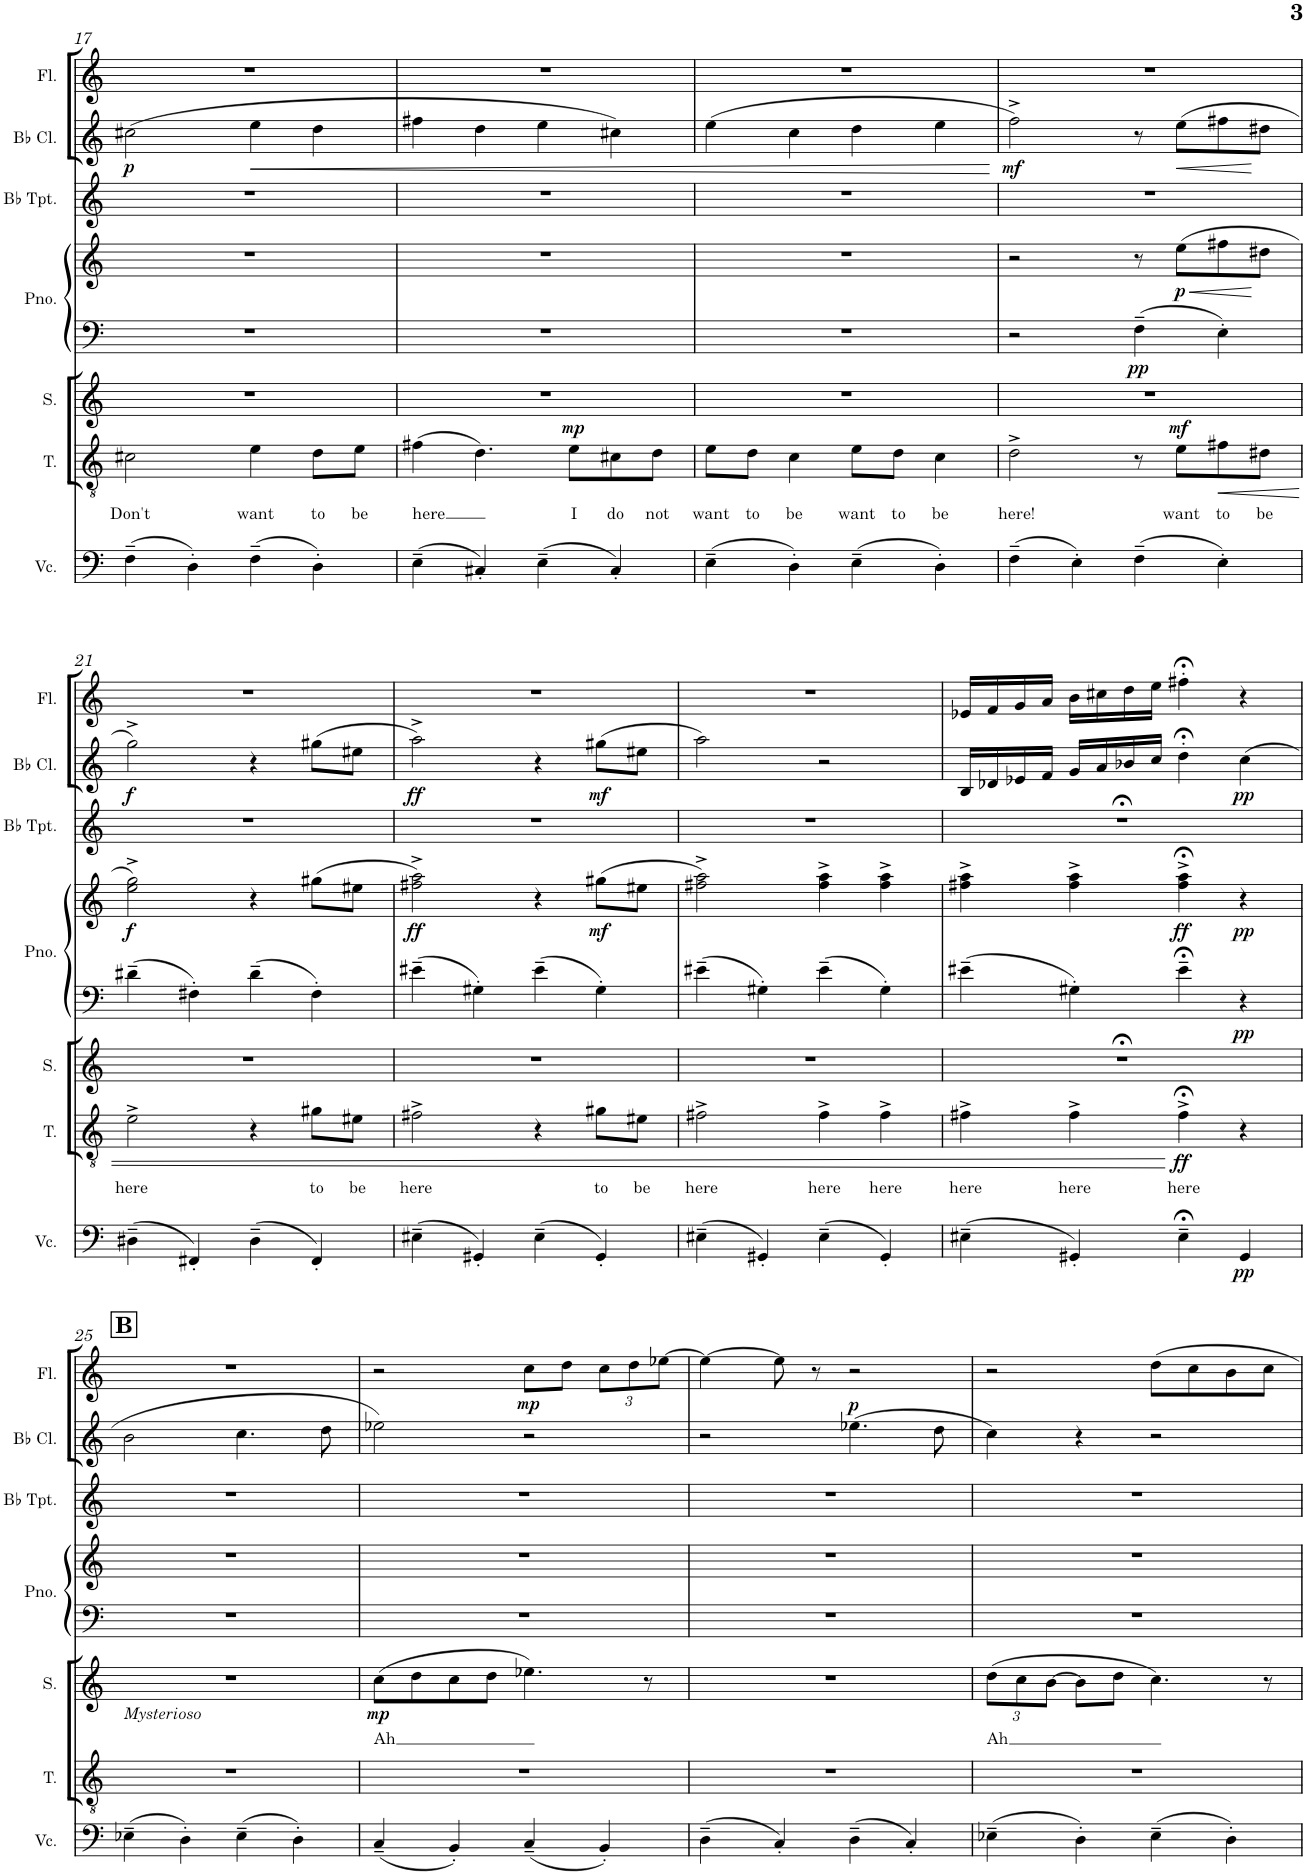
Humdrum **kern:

**kern	**dynam	**kern	**text	**text	**dynam	**kern	**text	**dynam	**kern	**kern	**dynam	**kern	**kern	**dynam	**kern	**dynam
*part7	*part7	*part6	*part6	*part6	*part6	*part5	*part5	*part5	*part4	*part4	*part4	*part3	*part2	*part2	*part1	*part1
*staff8	*staff8	*staff7	*staff7	*staff7	*staff7	*staff6	*staff6	*staff6	*staff5	*staff4	*staff4/5	*staff3	*staff2	*staff2	*staff1	*staff1
*I"Violoncello	*	*I"Tenor	*	*	*	*I"Soprano	*	*	*I"Piano	*	*	*I"Bb Trumpet	*I"Bb Clarinet	*	*I"Flute	*
*I'Vc.	*	*I'T.	*	*	*	*I'S.	*	*	*I'Pno.	*	*	*I'Bb Tpt.	*I'Bb Cl.	*	*I'Fl.	*
!!LO:PB:g=z
*clefF4	*	*clefGv2	*	*	*	*clefG2	*	*	*clefF4	*clefG2	*	*clefG2	*clefG2	*	*clefG2	*
*	*	*	*	*	*	*	*	*	*	*	*	*ITrd1c2	*ITrd1c2	*	*	*
*k[]	*	*k[]	*	*	*	*k[]	*	*	*k[]	*k[]	*	*k[]	*k[]	*	*k[]	*
*M4/4	*	*M4/4	*	*	*	*M4/4	*	*	*M4/4	*M4/4	*	*M4/4	*M4/4	*	*M4/4	*
=17	=17	=17	=17	=17	=17	=17	=17	=17	=17	=17	=17	=17	=17	=17	=17	=17
!	!	!	!LO:LY:b	!	!	!	!	!	!	!	!	!	!	!LO:DY:b	!	!
(4F~\	.	2c#X\	Don't	.	.	1r	.	.	1r	1r	.	1r	(2cc#X\	p	1r	.
4D'\)	.	.	.	.	.	.	.	.	.	.	.	.	.	.	.	.
!	!	!	!LO:LY:b	!	!	!	!	!	!	!	!	!	!	!LO:HP:b	!	!
(4F~\	.	4e\	want	.	.	.	.	.	.	.	.	.	4ee\	<	.	.
!	!	!	!LO:LY:b	!	!	!	!	!	!	!	!	!	!	!	!	!
4D'\)	.	8d\L	to	.	.	.	.	.	.	.	.	.	4dd\	.	.	.
!	!	!	!LO:LY:b	!	!	!	!	!	!	!	!	!	!	!	!	!
.	.	8e\J	be	.	.	.	.	.	.	.	.	.	.	.	.	.
=18	=18	=18	=18	=18	=18	=18	=18	=18	=18	=18	=18	=18	=18	=18	=18	=18
!	!	!	!LO:LY:b	!	!	!	!	!	!	!	!	!	!	!	!	!
(4E~\	.	(4f#X\	-here	.	.	1r	.	.	1r	1r	.	1r	4ff#X\	.	1r	.
4C#X'/)	.	4.d\)	.	.	.	.	.	.	.	.	.	.	4dd\	.	.	.
(4E~\	.	.	.	.	.	.	.	.	.	.	.	.	4ee\	.	.	.
!	!	!	!LO:LY:b	!	!LO:DY:a	!	!	!	!	!	!	!	!	!	!	!
.	.	8e\L	I	.	mp	.	.	.	.	.	.	.	.	.	.	.
!	!	!	!LO:LY:b	!	!	!	!	!	!	!	!	!	!	!	!	!
4C#'/)	.	8c#X\	do	.	.	.	.	.	.	.	.	.	4cc#X\)	.	.	.
!	!	!	!LO:LY:b	!	!	!	!	!	!	!	!	!	!	!	!	!
.	.	8d\J	not	.	.	.	.	.	.	.	.	.	.	.	.	.
=19	=19	=19	=19	=19	=19	=19	=19	=19	=19	=19	=19	=19	=19	=19	=19	=19
!	!	!	!LO:LY:b	!	!	!	!	!	!	!	!	!	!	!	!	!
(4E~\	.	8e\L	want	.	.	1r	.	.	1r	1r	.	1r	(4ee\	.	1r	.
!	!	!	!LO:LY:b	!	!	!	!	!	!	!	!	!	!	!	!	!
.	.	8d\J	to	.	.	.	.	.	.	.	.	.	.	.	.	.
!	!	!	!LO:LY:b	!	!	!	!	!	!	!	!	!	!	!	!	!
4D'\)	.	4c\	be	.	.	.	.	.	.	.	.	.	4cc\	.	.	.
!	!	!	!LO:LY:b	!	!	!	!	!	!	!	!	!	!	!	!	!
(4E~\	.	8e\L	want	.	.	.	.	.	.	.	.	.	4dd\	.	.	.
!	!	!	!LO:LY:b	!	!	!	!	!	!	!	!	!	!	!	!	!
.	.	8d\J	to	.	.	.	.	.	.	.	.	.	.	.	.	.
!	!	!	!LO:LY:b	!	!	!	!	!	!	!	!	!	!	!	!	!
4D'\)	.	4c\	be	.	.	.	.	.	.	.	.	.	4ee\	.	.	.
.	.	.	.	.	.	.	.	.	.	.	.	.	.	[	.	.
=20	=20	=20	=20	=20	=20	=20	=20	=20	=20	=20	=20	=20	=20	=20	=20	=20
!	!	!	!LO:LY:b	!	!	!	!	!	!	!	!	!	!	!LO:DY:b	!	!
(4F~\	.	2d^\	here!	.	.	1r	.	.	2r	2r	.	1r	2ff^\)	mf	1r	.
4E'\)	.	.	.	.	.	.	.	.	.	.	.	.	.	.	.	.
!	!	!	!	!	!	!	!	!	!	!	!LO:DY:b=2	!	!	!	!	!
(4F~\	.	8r	.	.	.	.	.	.	4F~\	8r	pp	.	8r	.	.	.
!	!	!	!LO:LY:b	!	!LO:DY:a	!	!	!	!	!	!LO:HP:b	!	!	!LO:HP:b	!	!
!	!	!	!	!	!	!	!	!	!	!	!LO:DY:n=1:b	!	!	!	!	!
.	.	8e\L	want	.	mf	.	.	.	.	(8ee\L	< p	.	(8ee\L	<	.	.
!	!	!	!LO:LY:b	!	!LO:HP:b	!	!	!	!	!	!	!	!	!	!	!
4E'\)	.	8f#X\	to	.	<	.	.	.	4E'\	8ff#X\	.	.	8ff#X\	.	.	.
!	!	!	!LO:LY:b	!	!	!	!	!	!	!	!	!	!	!	!	!
.	.	8d#X\J	be	.	.	.	.	.	.	8dd#X\J	[	.	8dd#X\J	[	.	.
!!LO:LB:g=z
=21	=21	=21	=21	=21	=21	=21	=21	=21	=21	=21	=21	=21	=21	=21	=21	=21
!	!	!	!	!LO:LY:b	!	!	!	!	!	!	!LO:DY:b	!	!	!LO:DY:b	!	!
(4D#X~\	.	2e^\	.	here	.	1r	.	.	4d#X~\	2ee\^ 2gg\^)	f	1r	2gg^\)	f	1r	.
4FF#X'/)	.	.	.	.	.	.	.	.	4F#X'\	.	.	.	.	.	.	.
(4D#~\	.	4r	.	.	.	.	.	.	4d#~\	4r	.	.	4r	.	.	.
!	!	!	!LO:LY:b	!	!	!	!	!	!	!	!	!	!	!	!	!
4FF#'/)	.	8g#X\L	to	.	.	.	.	.	4F#'\	(8gg#X\L	.	.	(8gg#X\L	.	.	.
!	!	!	!LO:LY:b	!	!	!	!	!	!	!	!	!	!	!	!	!
.	.	8e#X\J	be	.	.	.	.	.	.	8ee#X\J	.	.	8ee#X\J	.	.	.
=22	=22	=22	=22	=22	=22	=22	=22	=22	=22	=22	=22	=22	=22	=22	=22	=22
!	!	!	!	!LO:LY:b	!	!	!	!	!	!	!LO:DY:b	!	!	!LO:DY:b	!	!
(4E#X~\	.	2f#X^\	.	here	.	1r	.	.	4e#X~\	2ff#X\^ 2aa\^)	ff	1r	2aa^\)	ff	1r	.
4GG#X'/)	.	.	.	.	.	.	.	.	4G#X'\	.	.	.	.	.	.	.
(4E#~\	.	4r	.	.	.	.	.	.	4e#~\	4r	.	.	4r	.	.	.
!	!	!	!LO:LY:b	!	!	!	!	!	!	!	!LO:DY:b	!	!	!LO:DY:b	!	!
4GG#'/)	.	8g#X\L	to	.	.	.	.	.	4G#'\	(8gg#X\L	mf	.	(8gg#X\L	mf	.	.
!	!	!	!LO:LY:b	!	!	!	!	!	!	!	!	!	!	!	!	!
.	.	8e#X\J	be	.	.	.	.	.	.	8ee#X\J	.	.	8ee#X\J	.	.	.
=23	=23	=23	=23	=23	=23	=23	=23	=23	=23	=23	=23	=23	=23	=23	=23	=23
!	!	!	!LO:LY:b	!	!	!	!	!	!	!	!	!	!	!	!	!
(4E#X~\	.	2f#X^\	here	.	.	1r	.	.	4e#X~\	2ff#X\^ 2aa\^)	.	1r	2aa\)	.	1r	.
4GG#X'/)	.	.	.	.	.	.	.	.	4G#X'\	.	.	.	.	.	.	.
!	!	!	!LO:LY:b	!	!	!	!	!	!	!	!	!	!	!	!	!
(4E#~\	.	4f#^\	here	.	.	.	.	.	4e#~\	4ff#\^ 4aa\^	.	.	2r	.	.	.
!	!	!	!LO:LY:b	!	!	!	!	!	!	!	!	!	!	!	!	!
4GG#'/)	.	4f#^\	here	.	.	.	.	.	4G#'\	4ff#\^ 4aa\^	.	.	.	.	.	.
=24	=24	=24	=24	=24	=24	=24	=24	=24	=24	=24	=24	=24	=24	=24	=24	=24
!	!	!	!LO:LY:b	!	!	!	!	!	!	!	!	!	!	!	!	!
(4E#X~\	.	4f#X^\	here	.	.	1r;<	.	.	4e#X~\	4ff#X\^ 4aa\^	.	1r;<	16B/LL	.	16e-X/LL	.
.	.	.	.	.	.	.	.	.	.	.	.	.	16d-X/	.	16f/	.
.	.	.	.	.	.	.	.	.	.	.	.	.	16e-X/	.	16g/	.
.	.	.	.	.	.	.	.	.	.	.	.	.	16f/JJ	.	16a/JJ	.
!	!	!	!LO:LY:b	!	!	!	!	!	!	!	!	!	!	!	!	!
4GG#X'/)	.	4f#^\	here	.	.	.	.	.	4G#X'\	4ff#\^ 4aa\^	.	.	16g/LL	.	16b\LL	.
.	.	.	.	.	.	.	.	.	.	.	.	.	16a/	.	16cc#X\	.
.	.	.	.	.	.	.	.	.	.	.	.	.	16b-X/	.	16dd\	.
.	.	.	.	.	.	.	.	.	.	.	.	.	16cc/JJ	.	16ee\JJ	.
!	!	!	!LO:LY:b	!	!LO:DY:n=1:b	!	!	!	!	!	!LO:DY:b	!	!	!	!	!
4E#;<~\	.	4f#;<^\	here	.	[ ff	.	.	.	4e#;<~\	4ff#\;<^ 4aa\;<^	ff	.	4dd;<'\	.	4ff#X;<'\	.
!	!LO:DY:b	!	!	!	!	!	!	!	!	!	!LO:DY:b=2	!	!	!	!	!
!	!	!	!	!	!	!	!	!	!	!	!LO:DY:n=1:b	!	!	!LO:DY:b	!	!
4GG#/	pp	4r	.	.	.	.	.	.	4r	4r	pp pp	.	(4cc\	pp	4r	.
!!LO:LB:g=z
!!LO:REH:place=s1:a:B:cj:fs=14:t=B
=25	=25	=25	=25	=25	=25	=25	=25	=25	=25	=25	=25	=25	=25	=25	=25	=25
!	!	!	!	!	!	!LO:TX:b:i:t=Mysterioso	!	!	!	!	!	!	!	!	!	!
(4E-X~\	.	1r	.	.	.	1r	.	.	1r	1r	.	1r	2b\	.	1r	.
4D'\)	.	.	.	.	.	.	.	.	.	.	.	.	.	.	.	.
(4E-~\	.	.	.	.	.	.	.	.	.	.	.	.	4.cc\	.	.	.
4D'\)	.	.	.	.	.	.	.	.	.	.	.	.	.	.	.	.
.	.	.	.	.	.	.	.	.	.	.	.	.	8dd\	.	.	.
=26	=26	=26	=26	=26	=26	=26	=26	=26	=26	=26	=26	=26	=26	=26	=26	=26
!	!	!	!	!	!	!	!LO:LY:b	!LO:DY:b	!	!	!	!	!	!	!	!
(4C~/	.	1r	.	.	.	(8cc\L	Ah	mp	1r	1r	.	1r	2ee-X\)	.	2r	.
.	.	.	.	.	.	8dd\	.	.	.	.	.	.	.	.	.	.
4BB'/)	.	.	.	.	.	8cc\	.	.	.	.	.	.	.	.	.	.
.	.	.	.	.	.	8dd\J	.	.	.	.	.	.	.	.	.	.
!	!	!	!	!	!	!	!	!	!	!	!	!	!	!	!	!LO:DY:b
(4C~/	.	.	.	.	.	4.ee-X\)	.	.	.	.	.	.	2r	.	8cc\L	mp
.	.	.	.	.	.	.	.	.	.	.	.	.	.	.	8dd\J	.
*	*	*	*	*	*	*	*	*	*	*	*	*	*	*	*Xbrackettup	*
4BB'/)	.	.	.	.	.	.	.	.	.	.	.	.	.	.	12cc\L	.
.	.	.	.	.	.	.	.	.	.	.	.	.	.	.	12dd\	.
.	.	.	.	.	.	8r	.	.	.	.	.	.	.	.	.	.
.	.	.	.	.	.	.	.	.	.	.	.	.	.	.	[12ee-X\J	.
=27	=27	=27	=27	=27	=27	=27	=27	=27	=27	=27	=27	=27	=27	=27	=27	=27
(4D~\	.	1r	.	.	.	1r	.	.	1r	1r	.	1r	2r	.	4ee-\_	.
4C'/)	.	.	.	.	.	.	.	.	.	.	.	.	.	.	8ee-\]	.
.	.	.	.	.	.	.	.	.	.	.	.	.	.	.	8r	.
!	!	!	!	!	!	!	!	!	!	!	!	!	!	!LO:DY:a	!	!
(4D~\	.	.	.	.	.	.	.	.	.	.	.	.	(4.ee-X\	p	2r	.
4C'/)	.	.	.	.	.	.	.	.	.	.	.	.	.	.	.	.
.	.	.	.	.	.	.	.	.	.	.	.	.	8dd\	.	.	.
=28	=28	=28	=28	=28	=28	=28	=28	=28	=28	=28	=28	=28	=28	=28	=28	=28
*	*	*	*	*	*	*Xbrackettup	*	*	*	*	*	*	*	*	*	*
!	!	!	!	!	!	!	!LO:LY:b	!	!	!	!	!	!	!	!	!
(4E-X~\	.	1r	.	.	.	(12dd\L	Ah	.	1r	1r	.	1r	4cc\)	.	2r	.
.	.	.	.	.	.	12cc\	.	.	.	.	.	.	.	.	.	.
.	.	.	.	.	.	[12b\J	.	.	.	.	.	.	.	.	.	.
4D'\)	.	.	.	.	.	8b\L]	.	.	.	.	.	.	4r	.	.	.
.	.	.	.	.	.	8dd\J	.	.	.	.	.	.	.	.	.	.
(4E-~\	.	.	.	.	.	4.cc\)	.	.	.	.	.	.	2r	.	8dd\L	.
.	.	.	.	.	.	.	.	.	.	.	.	.	.	.	8cc\	.
4D'\)	.	.	.	.	.	.	.	.	.	.	.	.	.	.	8b\	.
.	.	.	.	.	.	8r	.	.	.	.	.	.	.	.	8cc\J	.
=	=	=	=	=	=	=	=	=	=	=	=	=	=	=	=	=
*-	*-	*-	*-	*-	*-	*-	*-	*-	*-	*-	*-	*-	*-	*-	*-	*-
